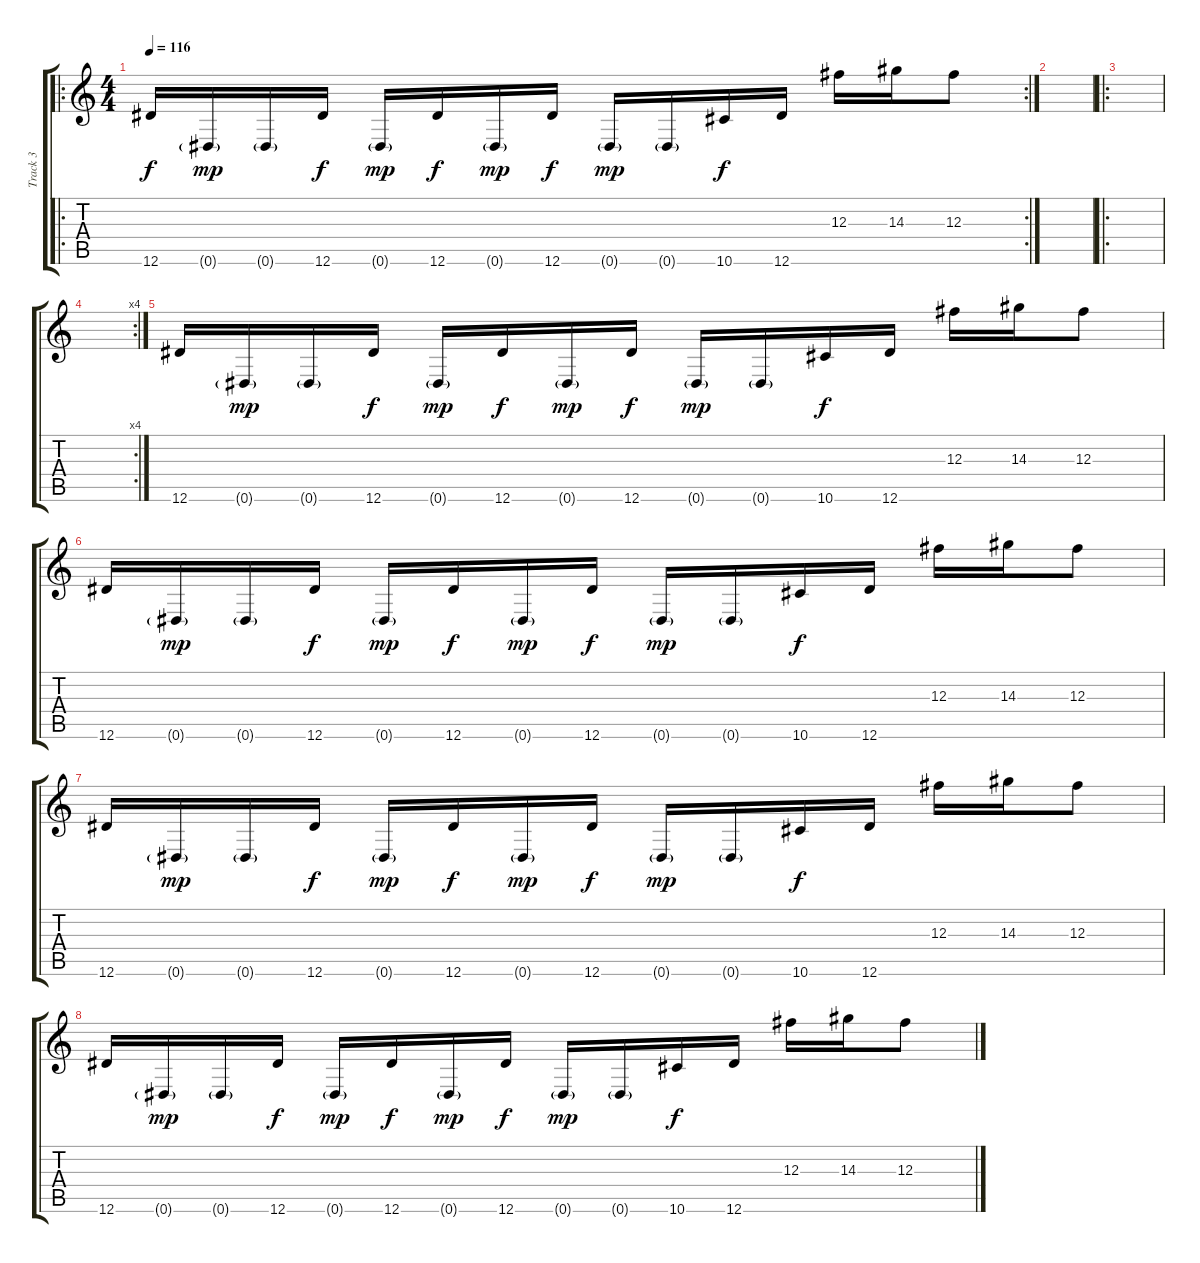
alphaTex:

\track ("Track 3" "Track 3") {instrument distortionguitar}
\staff {score tabs}
\tuning (Eb4 Bb3 Gb3 Db3 Ab2 Eb2) {hide}
\ro
\rc 2
\ts (4 4)
\tempo 116
\clef g2
\ks c
12.6.16{dy f} 0.6{g}.16{dy mp} 0.6{g}.16 12.6.16{dy f} 0.6{g}.16{dy mp} 12.6.16{dy f} 0.6{g}.16{dy mp} 12.6.16{dy f} 0.6{g}.16{dy mp} 0.6{g}.16 10.6.16{dy f} 12.6.16 12.3.16 14.3.16 12.3.8 |
|
\ro
|
\rc 4
|
12.6.16 0.6{g}.16{dy mp} 0.6{g}.16 12.6.16{dy f} 0.6{g}.16{dy mp} 12.6.16{dy f} 0.6{g}.16{dy mp} 12.6.16{dy f} 0.6{g}.16{dy mp} 0.6{g}.16 10.6.16{dy f} 12.6.16 12.3.16 14.3.16 12.3.8 |
12.6.16 0.6{g}.16{dy mp} 0.6{g}.16 12.6.16{dy f} 0.6{g}.16{dy mp} 12.6.16{dy f} 0.6{g}.16{dy mp} 12.6.16{dy f} 0.6{g}.16{dy mp} 0.6{g}.16 10.6.16{dy f} 12.6.16 12.3.16 14.3.16 12.3.8 |
12.6.16 0.6{g}.16{dy mp} 0.6{g}.16 12.6.16{dy f} 0.6{g}.16{dy mp} 12.6.16{dy f} 0.6{g}.16{dy mp} 12.6.16{dy f} 0.6{g}.16{dy mp} 0.6{g}.16 10.6.16{dy f} 12.6.16 12.3.16 14.3.16 12.3.8 |
12.6.16 0.6{g}.16{dy mp} 0.6{g}.16 12.6.16{dy f} 0.6{g}.16{dy mp} 12.6.16{dy f} 0.6{g}.16{dy mp} 12.6.16{dy f} 0.6{g}.16{dy mp} 0.6{g}.16 10.6.16{dy f} 12.6.16 12.3.16 14.3.16 12.3.8
